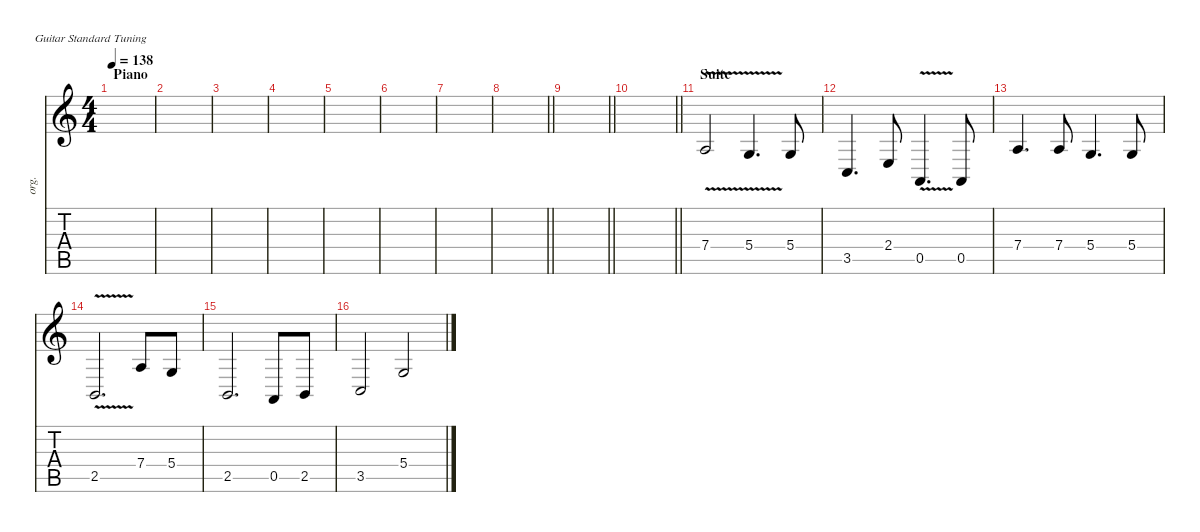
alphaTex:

\defaultSystemsLayout 4
\hideDynamics
\bracketExtendMode nobrackets
\track ("Chant" "org.") {instrument drawbarorgan}
\staff {score tabs}
\tuning (E4 B3 G3 D3 A2 E2)
\ts (4 4)
\section ("" "Piano")
\tempo 138
\clef g2
\ks aminor
|
|
|
|
|
|
|
\barLineRight lightlight
|
\barLineRight lightlight
|
\barLineRight lightlight
|
\section ("" "Suite")
7.4{v}.2{beam Up} 5.4{v}.4{d beam Up} 5.4.8{beam Up} |
3.5.4{d beam Up} 2.4.8{beam Up} 0.5{v}.4{d beam Up} 0.5.8{beam Up} |
7.4.4{d beam Up} 7.4.8{beam Up} 5.4.4{d beam Up} 5.4.8{beam Up} |
2.5{v}.2{d beam Up} 7.4.8{beam Up} 5.4.8{beam Up} |
2.5.2{d beam Up} 0.5.8{beam Up} 2.5.8{beam Up} |
3.5.2{beam Up} 5.4.2{beam Up}
